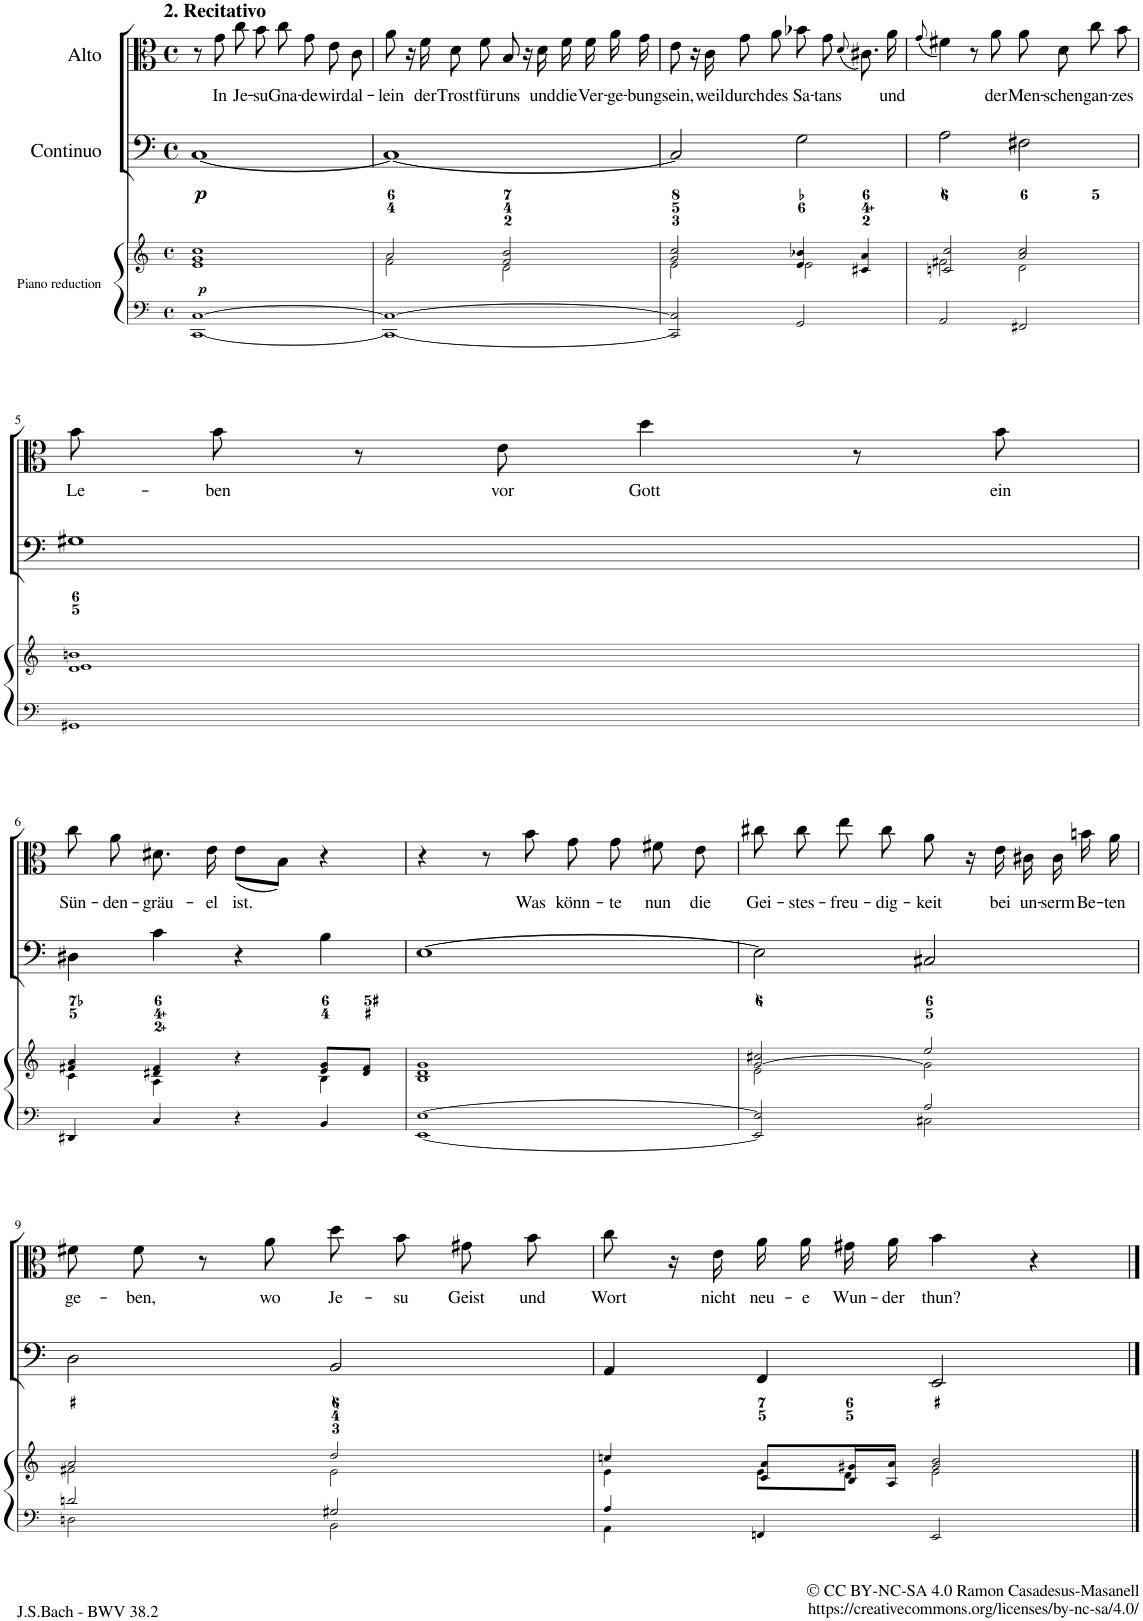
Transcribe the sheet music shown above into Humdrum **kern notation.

**kern	**kern	**dynam	**kern	**dynam	**kern	**text
*part3	*part3	*part3	*part2	*part2	*part1	*part1
*staff4	*staff3	*staff3/4	*staff2	*staff2	*staff1	*staff1
*I"Piano reduction	*	*	*I"Continuo	*	*I"Alto	*
*I'Pno	*	*	*	*	*	*
*stria5	*stria5	*	*	*	*	*
*clefF4	*clefG2	*	*clefF4	*	*clefC3	*
*k[]	*k[]	*	*k[]	*	*k[]	*
*M4/4	*M4/4	*	*M4/4	*	*M4/4	*
*met(c)	*met(c)	*	*met(c)	*	*met(c)	*
=1	=1	=1	=1	=1	=1	=1
!	!	!	!	!	!LO:TX:a:B:t=2. Recitativo	!
!	!	!LO:DY:b	!	!LO:DY:b	!	!
[1CC [1C	1e 1g 1cc	p	[1C	p	8r	.
!	!	!	!	!	!	!LO:LY:b
.	.	.	.	.	8g\	In
!	!	!	!	!	!	!LO:LY:b
.	.	.	.	.	8cc\	Je-
!	!	!	!	!	!	!LO:LY:b
.	.	.	.	.	8b\	-su
!	!	!	!	!	!	!LO:LY:b
.	.	.	.	.	8cc\	Gna-
!	!	!	!	!	!	!LO:LY:b
.	.	.	.	.	8g\	-de
!	!	!	!	!	!	!LO:LY:b
.	.	.	.	.	8e\	wird
!	!	!	!	!	!	!LO:LY:b
.	.	.	.	.	8c\	al-
=2	=2	=2	=2	=2	=2	=2
*	*^	*	*	*	*	*
!	!	!	!	!	!	!	!LO:LY:b
1CC_ 1C_	2a/	2f\	.	1C_	.	8a\	-lein
.	.	.	.	.	.	16r	.
!	!	!	!	!	!	!	!LO:LY:b
.	.	.	.	.	.	16f\	der
!	!	!	!	!	!	!	!LO:LY:b
.	.	.	.	.	.	8d\	Trost
!	!	!	!	!	!	!	!LO:LY:b
.	.	.	.	.	.	8f\	für
!	!	!	!	!	!	!	!LO:LY:b
.	2f/ 2b/	2d\	.	.	.	8B/	uns
.	.	.	.	.	.	16r	.
!	!	!	!	!	!	!	!LO:LY:b
.	.	.	.	.	.	16d\	und
!	!	!	!	!	!	!	!LO:LY:b
.	.	.	.	.	.	16f\	die
!	!	!	!	!	!	!	!LO:LY:b
.	.	.	.	.	.	16f\	Ver-
!	!	!	!	!	!	!	!LO:LY:b
.	.	.	.	.	.	16a\	-ge-
!	!	!	!	!	!	!	!LO:LY:b
.	.	.	.	.	.	16g\	-bung
=3	=3	=3	=3	=3	=3	=3	=3
!	!	!	!	!	!	!	!LO:LY:b
2CC/] 2C/]	2g/ 2cc/	2e\	.	2C/]	.	8e\	sein,
.	.	.	.	.	.	16r	.
!	!	!	!	!	!	!	!LO:LY:b
.	.	.	.	.	.	16c\	weil
!	!	!	!	!	!	!	!LO:LY:b
.	.	.	.	.	.	8g\	durch
!	!	!	!	!	!	!	!LO:LY:b
.	.	.	.	.	.	8a\	des
!	!	!	!	!	!	!	!LO:LY:b
2GG/	4e/ 4b-X/	2e\	.	2G\	.	8b-X\	Sa-
!	!	!	!	!	!	!	!LO:LY:b
.	.	.	.	.	.	8g\	-tans
.	.	.	.	.	.	(<8qd/	.
.	4c#X/ 4a/	.	.	.	.	8.c#X\)	.
!	!	!	!	!	!	!	!LO:LY:b
.	.	.	.	.	.	16a\	und
=4	=4	=4	=4	=4	=4	=4	=4
.	.	.	.	.	.	(<8qg/	.
2AA/	2cn/ 2cc/	2f#X\	.	2A\	.	4f#X\)	.
.	.	.	.	.	.	8r	.
!	!	!	!	!	!	!	!LO:LY:b
.	.	.	.	.	.	8a\	der
!	!	!	!	!	!	!	!LO:LY:b
2FF#X/	2a/ 2cc/	2d\	.	2F#X\	.	8a\	Men-
!	!	!	!	!	!	!	!LO:LY:b
.	.	.	.	.	.	8d\	-schen
!	!	!	!	!	!	!	!LO:LY:b
.	.	.	.	.	.	8cc\	gan-
!	!	!	!	!	!	!	!LO:LY:b
.	.	.	.	.	.	8b\	-zes
!!LO:LB:g=z
=5	=5	=5	=5	=5	=5	=5	=5
!	!	!	!	!	!	!	!LO:LY:b
1GG#X	1e	1d 1bn	.	1G#X	.	8b\	Le-
!	!	!	!	!	!	!	!LO:LY:b
.	.	.	.	.	.	8b\	-ben
.	.	.	.	.	.	8r	.
!	!	!	!	!	!	!	!LO:LY:b
.	.	.	.	.	.	8e\	vor
!	!	!	!	!	!	!	!LO:LY:b
.	.	.	.	.	.	4dd\	Gott
.	.	.	.	.	.	8r	.
!	!	!	!	!	!	!	!LO:LY:b
.	.	.	.	.	.	8b\	ein
!!LO:LB:g=z
=6	=6	=6	=6	=6	=6	=6	=6
!	!	!	!	!	!	!	!LO:LY:b
4DD#X/	4f#X/ 4a/	4c\	.	4D#X\	.	8cc\	Sün-
!	!	!	!	!	!	!	!LO:LY:b
.	.	.	.	.	.	8a\	-den-
!	!	!	!	!	!	!	!LO:LY:b
4C/	4d#X/ 4f#/	4A\	.	4c\	.	8.d#X\	-gräu-
!	!	!	!	!	!	!	!LO:LY:b
.	.	.	.	.	.	16e\	-el
!	!	!	!	!	!	!	!LO:LY:b
4r	4r	4ryy	.	4r	.	(<8e\L	ist.
.	.	.	.	.	.	8B\J)	.
4BB/	8e/ 8g/L	4B\	.	4B\	.	4r	.
.	8d#/ 8f#/J	.	.	.	.	.	.
*	*v	*v	*	*	*	*	*
=7	=7	=7	=7	=7	=7	=7
*^	*	*	*	*	*	*
[1E	[1EE	1B 1d 1g	.	[1E	.	4r	.
.	.	.	.	.	.	8r	.
!	!	!	!	!	!	!	!LO:LY:b
.	.	.	.	.	.	8b\	Was
!	!	!	!	!	!	!	!LO:LY:b
.	.	.	.	.	.	8g\	könn-
!	!	!	!	!	!	!	!LO:LY:b
.	.	.	.	.	.	8g\	-te
!	!	!	!	!	!	!	!LO:LY:b
.	.	.	.	.	.	8f#X\	nun
!	!	!	!	!	!	!	!LO:LY:b
.	.	.	.	.	.	8e\	die
=8	=8	=8	=8	=8	=8	=8	=8
*	*	*^	*	*	*	*	*
!	!	!	!	!	!	!	!	!LO:LY:b
2E/]	2EE/]	[2g/ 2cc#X/	2e\	.	2E\]	.	8cc#X\	Gei-
!	!	!	!	!	!	!	!	!LO:LY:b
.	.	.	.	.	.	.	8cc#\	-stes-
!	!	!	!	!	!	!	!	!LO:LY:b
.	.	.	.	.	.	.	8ee\	-freu-
!	!	!	!	!	!	!	!	!LO:LY:b
.	.	.	.	.	.	.	8cc#\	-dig-
!	!	!	!	!	!	!	!	!LO:LY:b
2A/	2C#X\	2ee/	2g\]	.	2C#X/	.	8a\	-keit
.	.	.	.	.	.	.	16r	.
!	!	!	!	!	!	!	!	!LO:LY:b
.	.	.	.	.	.	.	16e\	bei
!	!	!	!	!	!	!	!	!LO:LY:b
.	.	.	.	.	.	.	16c#X\	un-
!	!	!	!	!	!	!	!	!LO:LY:b
.	.	.	.	.	.	.	16c#\	-serm
!	!	!	!	!	!	!	!	!LO:LY:b
.	.	.	.	.	.	.	16bn\	Be-
!	!	!	!	!	!	!	!	!LO:LY:b
.	.	.	.	.	.	.	16a\	-ten
!!LO:LB:g=z
=9	=9	=9	=9	=9	=9	=9	=9	=9
!	!	!	!	!	!	!	!	!LO:LY:b
2dn/	2Dn\	2a/	2f#X\	.	2D\	.	8f#X\	ge-
!	!	!	!	!	!	!	!	!LO:LY:b
.	.	.	.	.	.	.	8f#\	-ben,
.	.	.	.	.	.	.	8r	.
!	!	!	!	!	!	!	!	!LO:LY:b
.	.	.	.	.	.	.	8a\	wo
!	!	!	!	!	!	!	!	!LO:LY:b
2G#X/	2BB\	2dd/	2e\	.	2BB/	.	8dd\	Je-
!	!	!	!	!	!	!	!	!LO:LY:b
.	.	.	.	.	.	.	8b\	-su
!	!	!	!	!	!	!	!	!LO:LY:b
.	.	.	.	.	.	.	8g#X\	Geist
!	!	!	!	!	!	!	!	!LO:LY:b
.	.	.	.	.	.	.	8b\	und
=10	=10	=10	=10	=10	=10	=10	=10	=10
!	!	!	!	!	!	!	!	!LO:LY:b
4A/	4AA\	4ccn/	4e\	.	4AA/	.	8cc\	Wort
.	.	.	.	.	.	.	16r	.
!	!	!	!	!	!	!	!	!LO:LY:b
.	.	.	.	.	.	.	16e\	nicht
!	!	!	!	!	!	!	!	!LO:LY:b
4FFn/	4ryy	8c/ 8a/L	8e\L	.	4FF/	.	16a\	neu-
!	!	!	!	!	!	!	!	!LO:LY:b
.	.	.	.	.	.	.	16a\	-e
!	!	!	!	!	!	!	!	!LO:LY:b
.	.	16B/ 16g#X/L	8d\J	.	.	.	16g#X\	Wun-
!	!	!	!	!	!	!	!	!LO:LY:b
.	.	16A/ 16a/JJ	.	.	.	.	16a\	-der
!	!	!	!	!	!	!	!	!LO:LY:b
2EE/	2ryy	2g#/ 2b/	2e\	.	2EE/	.	4b\	thun?
.	.	.	.	.	.	.	4r	.
*v	*v	*	*	*	*	*	*	*
*	*v	*v	*	*	*	*	*
==	==	==	==	==	==	==
*-	*-	*-	*-	*-	*-	*-
